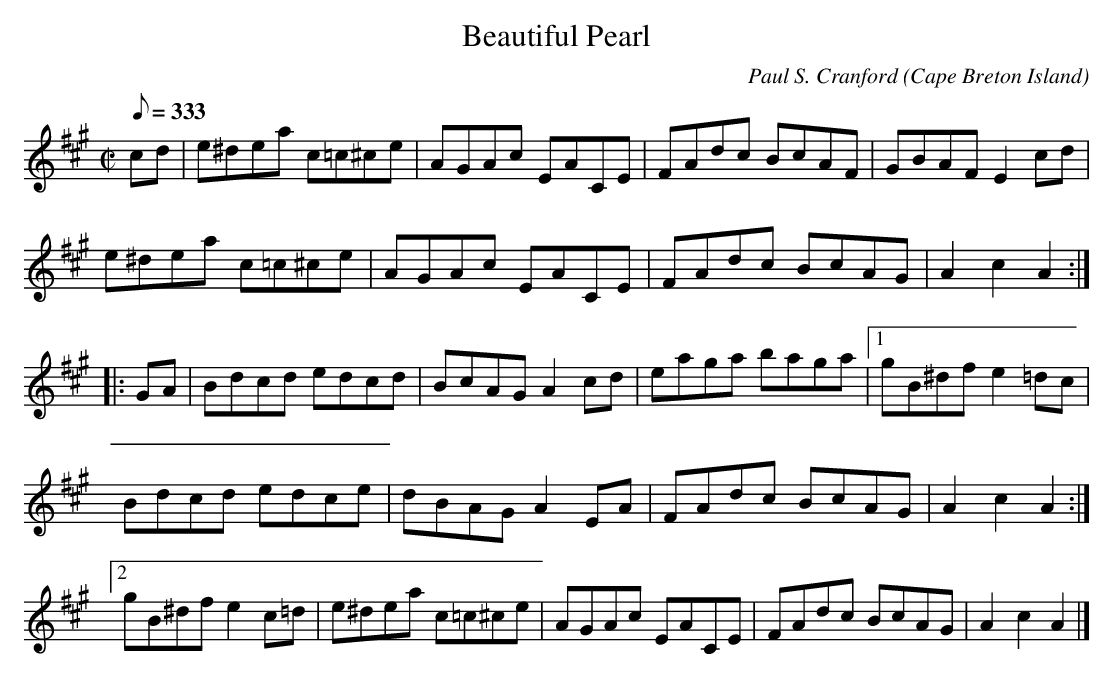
X:1
T:Beautiful Pearl
C:Paul S. Cranford
O:Cape Breton Island
L:1/8
Q:333
M:C|
K:A
cd|e^dea c=c^ce|AGAc EACE|FAdc BcAF|GBAF E2 cd|
e^dea c=c^ce|AGAc EACE|FAdc BcAG|A2 c2 A2:|
|:GA|Bdcd edcd|BcAG A2 cd|eaga baga|1gB^df e2 =dc|
Bdcd edce|dBAG A2 EA|FAdc BcAG|A2 c2 A2:|
[2gB^df e2 c=d|e^dea c=c^ce|AGAc EACE|FAdc BcAG|A2 c2 A2|]
